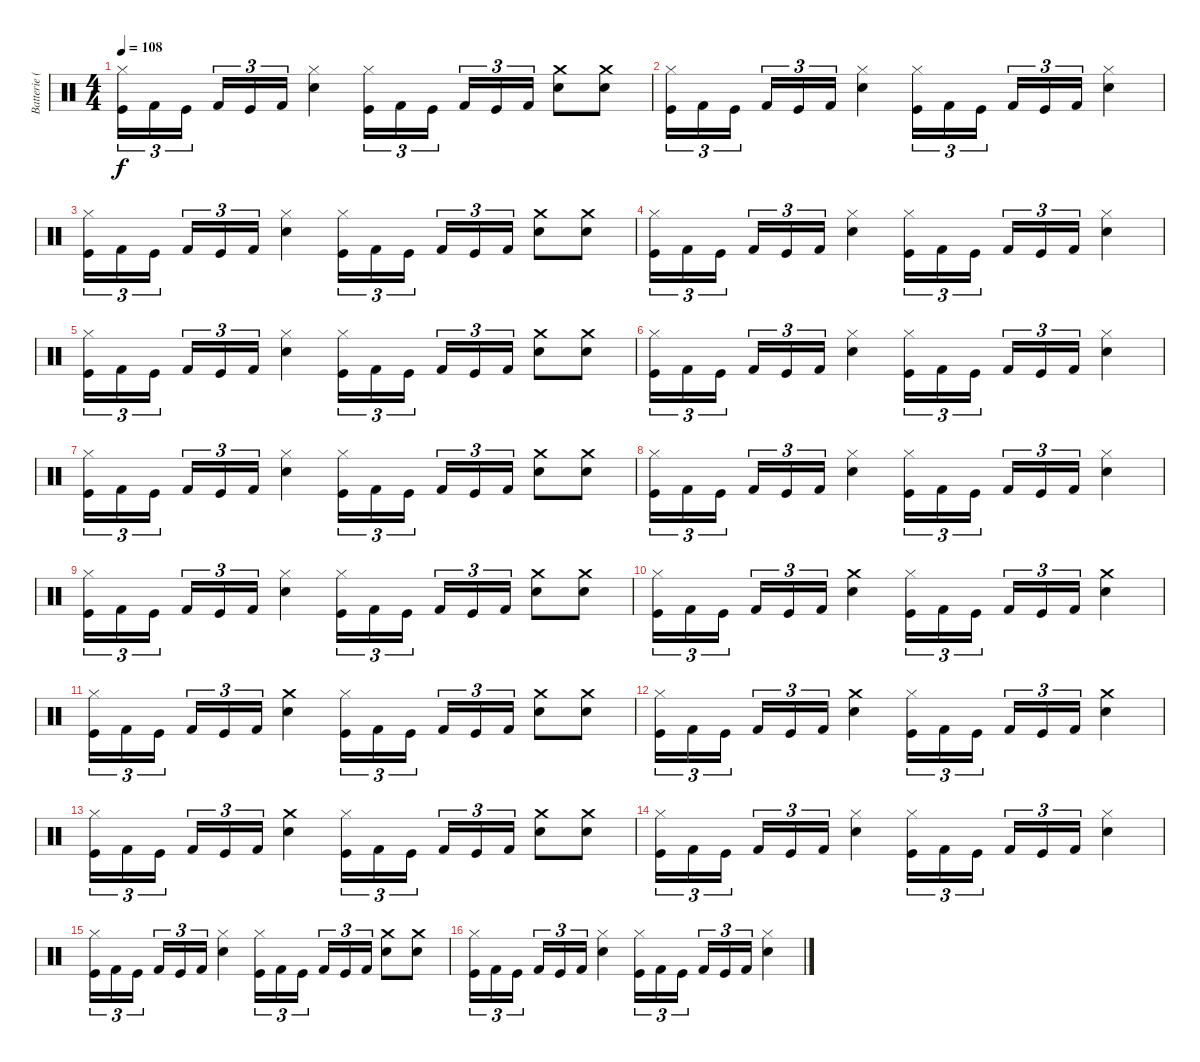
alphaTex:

\track ("Batterie ( Lars )" "Batterie (") {instrument percussion}
\staff {score}
\articulation defaults
\ts (4 4)
\tempo 108
\clef neutral
\ks c
("Hi-Hat (closed)" "Kick (hit)").16{tu (3 2) dy f} "Kick (hit) 2".16{tu (3 2)} "Kick (hit)".16{tu (3 2)} "Kick (hit) 2".16{tu (3 2)} "Kick (hit)".16{tu (3 2)} "Kick (hit) 2".16{tu (3 2)} ("Snare (hit) 2" "Hi-Hat (closed)").4 ("Hi-Hat (closed)" "Kick (hit)").16{tu (3 2)} "Kick (hit) 2".16{tu (3 2)} "Kick (hit)".16{tu (3 2)} "Kick (hit) 2".16{tu (3 2)} "Kick (hit)".16{tu (3 2)} "Kick (hit) 2".16{tu (3 2)} ("Snare (hit) 2" "Crash medium (hit)").8 ("Snare (hit) 2" "Crash medium (hit)").8 |
("Hi-Hat (closed)" "Kick (hit)").16{tu (3 2)} "Kick (hit) 2".16{tu (3 2)} "Kick (hit)".16{tu (3 2)} "Kick (hit) 2".16{tu (3 2)} "Kick (hit)".16{tu (3 2)} "Kick (hit) 2".16{tu (3 2)} ("Snare (hit) 2" "Hi-Hat (closed)").4 ("Hi-Hat (closed)" "Kick (hit)").16{tu (3 2)} "Kick (hit) 2".16{tu (3 2)} "Kick (hit)".16{tu (3 2)} "Kick (hit) 2".16{tu (3 2)} "Kick (hit)".16{tu (3 2)} "Kick (hit) 2".16{tu (3 2)} ("Snare (hit) 2" "Hi-Hat (closed)").4 |
("Hi-Hat (closed)" "Kick (hit)").16{tu (3 2)} "Kick (hit) 2".16{tu (3 2)} "Kick (hit)".16{tu (3 2)} "Kick (hit) 2".16{tu (3 2)} "Kick (hit)".16{tu (3 2)} "Kick (hit) 2".16{tu (3 2)} ("Snare (hit) 2" "Hi-Hat (closed)").4 ("Hi-Hat (closed)" "Kick (hit)").16{tu (3 2)} "Kick (hit) 2".16{tu (3 2)} "Kick (hit)".16{tu (3 2)} "Kick (hit) 2".16{tu (3 2)} "Kick (hit)".16{tu (3 2)} "Kick (hit) 2".16{tu (3 2)} ("Snare (hit) 2" "Crash medium (hit)").8 ("Snare (hit) 2" "Crash medium (hit)").8 |
("Hi-Hat (closed)" "Kick (hit)").16{tu (3 2)} "Kick (hit) 2".16{tu (3 2)} "Kick (hit)".16{tu (3 2)} "Kick (hit) 2".16{tu (3 2)} "Kick (hit)".16{tu (3 2)} "Kick (hit) 2".16{tu (3 2)} ("Snare (hit) 2" "Hi-Hat (closed)").4 ("Hi-Hat (closed)" "Kick (hit)").16{tu (3 2)} "Kick (hit) 2".16{tu (3 2)} "Kick (hit)".16{tu (3 2)} "Kick (hit) 2".16{tu (3 2)} "Kick (hit)".16{tu (3 2)} "Kick (hit) 2".16{tu (3 2)} ("Snare (hit) 2" "Hi-Hat (closed)").4 |
("Hi-Hat (closed)" "Kick (hit)").16{tu (3 2)} "Kick (hit) 2".16{tu (3 2)} "Kick (hit)".16{tu (3 2)} "Kick (hit) 2".16{tu (3 2)} "Kick (hit)".16{tu (3 2)} "Kick (hit) 2".16{tu (3 2)} ("Snare (hit) 2" "Hi-Hat (closed)").4 ("Hi-Hat (closed)" "Kick (hit)").16{tu (3 2)} "Kick (hit) 2".16{tu (3 2)} "Kick (hit)".16{tu (3 2)} "Kick (hit) 2".16{tu (3 2)} "Kick (hit)".16{tu (3 2)} "Kick (hit) 2".16{tu (3 2)} ("Snare (hit) 2" "Crash medium (hit)").8 ("Snare (hit) 2" "Crash medium (hit)").8 |
("Hi-Hat (closed)" "Kick (hit)").16{tu (3 2)} "Kick (hit) 2".16{tu (3 2)} "Kick (hit)".16{tu (3 2)} "Kick (hit) 2".16{tu (3 2)} "Kick (hit)".16{tu (3 2)} "Kick (hit) 2".16{tu (3 2)} ("Snare (hit) 2" "Hi-Hat (closed)").4 ("Hi-Hat (closed)" "Kick (hit)").16{tu (3 2)} "Kick (hit) 2".16{tu (3 2)} "Kick (hit)".16{tu (3 2)} "Kick (hit) 2".16{tu (3 2)} "Kick (hit)".16{tu (3 2)} "Kick (hit) 2".16{tu (3 2)} ("Snare (hit) 2" "Hi-Hat (closed)").4 |
("Hi-Hat (closed)" "Kick (hit)").16{tu (3 2)} "Kick (hit) 2".16{tu (3 2)} "Kick (hit)".16{tu (3 2)} "Kick (hit) 2".16{tu (3 2)} "Kick (hit)".16{tu (3 2)} "Kick (hit) 2".16{tu (3 2)} ("Snare (hit) 2" "Hi-Hat (closed)").4 ("Hi-Hat (closed)" "Kick (hit)").16{tu (3 2)} "Kick (hit) 2".16{tu (3 2)} "Kick (hit)".16{tu (3 2)} "Kick (hit) 2".16{tu (3 2)} "Kick (hit)".16{tu (3 2)} "Kick (hit) 2".16{tu (3 2)} ("Snare (hit) 2" "Crash medium (hit)").8 ("Snare (hit) 2" "Crash medium (hit)").8 |
("Hi-Hat (closed)" "Kick (hit)").16{tu (3 2)} "Kick (hit) 2".16{tu (3 2)} "Kick (hit)".16{tu (3 2)} "Kick (hit) 2".16{tu (3 2)} "Kick (hit)".16{tu (3 2)} "Kick (hit) 2".16{tu (3 2)} ("Snare (hit) 2" "Hi-Hat (closed)").4 ("Hi-Hat (closed)" "Kick (hit)").16{tu (3 2)} "Kick (hit) 2".16{tu (3 2)} "Kick (hit)".16{tu (3 2)} "Kick (hit) 2".16{tu (3 2)} "Kick (hit)".16{tu (3 2)} "Kick (hit) 2".16{tu (3 2)} ("Snare (hit) 2" "Hi-Hat (closed)").4 |
("Hi-Hat (closed)" "Kick (hit)").16{tu (3 2)} "Kick (hit) 2".16{tu (3 2)} "Kick (hit)".16{tu (3 2)} "Kick (hit) 2".16{tu (3 2)} "Kick (hit)".16{tu (3 2)} "Kick (hit) 2".16{tu (3 2)} ("Snare (hit) 2" "Hi-Hat (closed)").4 ("Hi-Hat (closed)" "Kick (hit)").16{tu (3 2)} "Kick (hit) 2".16{tu (3 2)} "Kick (hit)".16{tu (3 2)} "Kick (hit) 2".16{tu (3 2)} "Kick (hit)".16{tu (3 2)} "Kick (hit) 2".16{tu (3 2)} ("Snare (hit) 2" "Crash medium (hit)").8 ("Snare (hit) 2" "Crash medium (hit)").8 |
("Hi-Hat (closed)" "Kick (hit)").16{tu (3 2)} "Kick (hit) 2".16{tu (3 2)} "Kick (hit)".16{tu (3 2)} "Kick (hit) 2".16{tu (3 2)} "Kick (hit)".16{tu (3 2)} "Kick (hit) 2".16{tu (3 2)} ("Crash medium (hit)" "Snare (hit) 2").4 ("Hi-Hat (closed)" "Kick (hit)").16{tu (3 2)} "Kick (hit) 2".16{tu (3 2)} "Kick (hit)".16{tu (3 2)} "Kick (hit) 2".16{tu (3 2)} "Kick (hit)".16{tu (3 2)} "Kick (hit) 2".16{tu (3 2)} ("Crash medium (hit)" "Snare (hit) 2").4 |
("Hi-Hat (closed)" "Kick (hit)").16{tu (3 2)} "Kick (hit) 2".16{tu (3 2)} "Kick (hit)".16{tu (3 2)} "Kick (hit) 2".16{tu (3 2)} "Kick (hit)".16{tu (3 2)} "Kick (hit) 2".16{tu (3 2)} ("Crash medium (hit)" "Snare (hit) 2").4 ("Hi-Hat (closed)" "Kick (hit)").16{tu (3 2)} "Kick (hit) 2".16{tu (3 2)} "Kick (hit)".16{tu (3 2)} "Kick (hit) 2".16{tu (3 2)} "Kick (hit)".16{tu (3 2)} "Kick (hit) 2".16{tu (3 2)} ("Snare (hit) 2" "Crash medium (hit)").8 ("Snare (hit) 2" "Crash medium (hit)").8 |
("Hi-Hat (closed)" "Kick (hit)").16{tu (3 2)} "Kick (hit) 2".16{tu (3 2)} "Kick (hit)".16{tu (3 2)} "Kick (hit) 2".16{tu (3 2)} "Kick (hit)".16{tu (3 2)} "Kick (hit) 2".16{tu (3 2)} ("Crash medium (hit)" "Snare (hit) 2").4 ("Hi-Hat (closed)" "Kick (hit)").16{tu (3 2)} "Kick (hit) 2".16{tu (3 2)} "Kick (hit)".16{tu (3 2)} "Kick (hit) 2".16{tu (3 2)} "Kick (hit)".16{tu (3 2)} "Kick (hit) 2".16{tu (3 2)} ("Crash medium (hit)" "Snare (hit) 2").4 |
("Hi-Hat (closed)" "Kick (hit)").16{tu (3 2)} "Kick (hit) 2".16{tu (3 2)} "Kick (hit)".16{tu (3 2)} "Kick (hit) 2".16{tu (3 2)} "Kick (hit)".16{tu (3 2)} "Kick (hit) 2".16{tu (3 2)} ("Crash medium (hit)" "Snare (hit) 2").4 ("Hi-Hat (closed)" "Kick (hit)").16{tu (3 2)} "Kick (hit) 2".16{tu (3 2)} "Kick (hit)".16{tu (3 2)} "Kick (hit) 2".16{tu (3 2)} "Kick (hit)".16{tu (3 2)} "Kick (hit) 2".16{tu (3 2)} ("Snare (hit) 2" "Crash medium (hit)").8 ("Snare (hit) 2" "Crash medium (hit)").8 |
("Hi-Hat (closed)" "Kick (hit)").16{tu (3 2)} "Kick (hit) 2".16{tu (3 2)} "Kick (hit)".16{tu (3 2)} "Kick (hit) 2".16{tu (3 2)} "Kick (hit)".16{tu (3 2)} "Kick (hit) 2".16{tu (3 2)} ("Snare (hit) 2" "Hi-Hat (closed)").4 ("Hi-Hat (closed)" "Kick (hit)").16{tu (3 2)} "Kick (hit) 2".16{tu (3 2)} "Kick (hit)".16{tu (3 2)} "Kick (hit) 2".16{tu (3 2)} "Kick (hit)".16{tu (3 2)} "Kick (hit) 2".16{tu (3 2)} ("Snare (hit) 2" "Hi-Hat (closed)").4 |
("Hi-Hat (closed)" "Kick (hit)").16{tu (3 2)} "Kick (hit) 2".16{tu (3 2)} "Kick (hit)".16{tu (3 2)} "Kick (hit) 2".16{tu (3 2)} "Kick (hit)".16{tu (3 2)} "Kick (hit) 2".16{tu (3 2)} ("Snare (hit) 2" "Hi-Hat (closed)").4 ("Hi-Hat (closed)" "Kick (hit)").16{tu (3 2)} "Kick (hit) 2".16{tu (3 2)} "Kick (hit)".16{tu (3 2)} "Kick (hit) 2".16{tu (3 2)} "Kick (hit)".16{tu (3 2)} "Kick (hit) 2".16{tu (3 2)} ("Snare (hit) 2" "Crash medium (hit)").8 ("Snare (hit) 2" "Crash medium (hit)").8 |
("Hi-Hat (closed)" "Kick (hit)").16{tu (3 2)} "Kick (hit) 2".16{tu (3 2)} "Kick (hit)".16{tu (3 2)} "Kick (hit) 2".16{tu (3 2)} "Kick (hit)".16{tu (3 2)} "Kick (hit) 2".16{tu (3 2)} ("Snare (hit) 2" "Hi-Hat (closed)").4 ("Hi-Hat (closed)" "Kick (hit)").16{tu (3 2)} "Kick (hit) 2".16{tu (3 2)} "Kick (hit)".16{tu (3 2)} "Kick (hit) 2".16{tu (3 2)} "Kick (hit)".16{tu (3 2)} "Kick (hit) 2".16{tu (3 2)} ("Snare (hit) 2" "Hi-Hat (closed)").4
